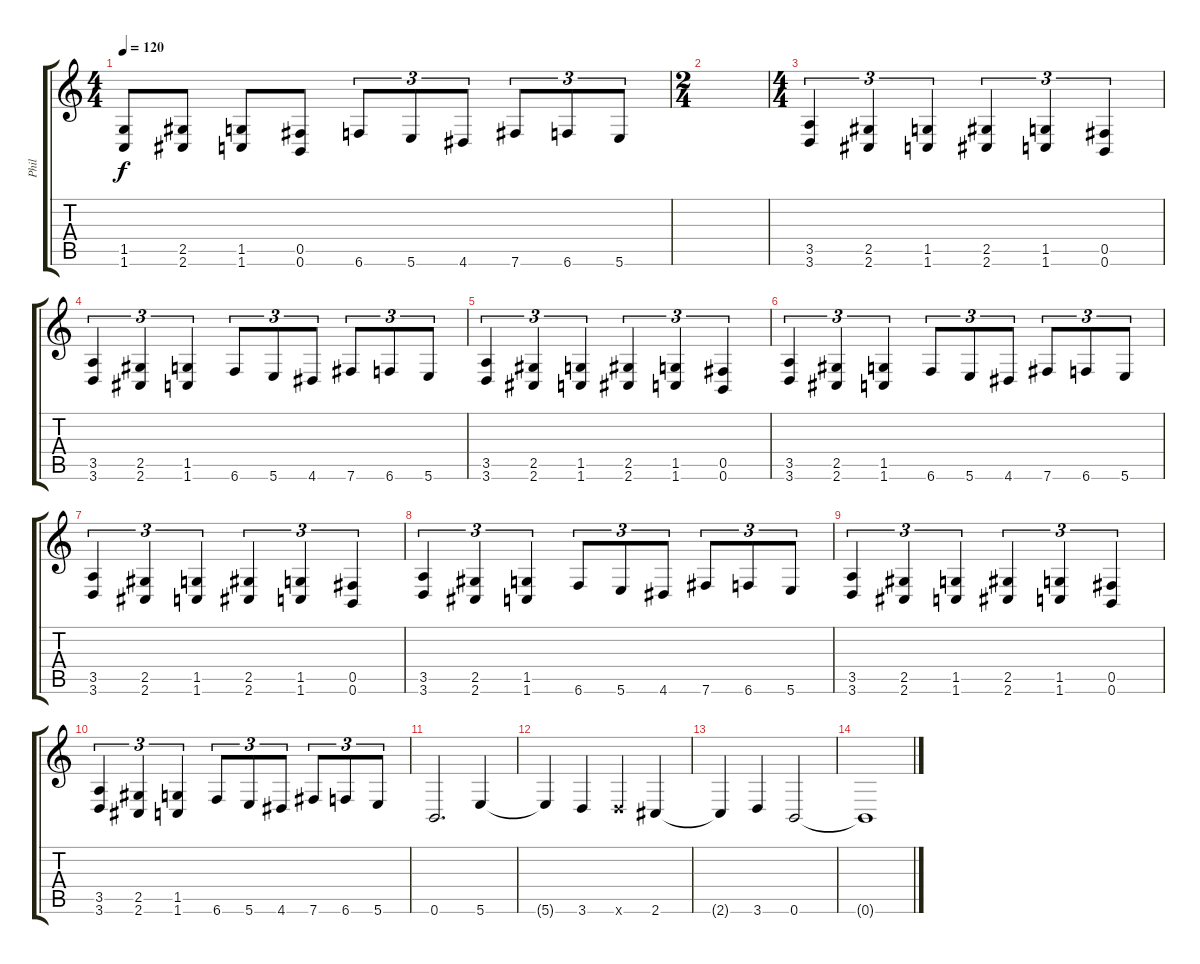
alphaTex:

\track ("Phil" "Phil") {instrument overdrivenguitar}
\staff {score tabs}
\tuning (Db4 Ab3 E3 B2 Gb2 B1) {hide}
\ts (4 4)
\tempo 120
\clef g2
\ks c
(1.5 1.6).8{dy f} (2.5 2.6).8 (1.5 1.6).8 (0.5 0.6).8 6.6.8{tu (3 2)} 5.6.8{tu (3 2)} 4.6.8{tu (3 2)} 7.6.8{tu (3 2)} 6.6.8{tu (3 2)} 5.6.8{tu (3 2)} |
\ts (2 4)
|
\ts (4 4)
(3.5 3.6).4{tu (3 2)} (2.5 2.6).4{tu (3 2)} (1.5 1.6).4{tu (3 2)} (2.5 2.6).4{tu (3 2)} (1.5 1.6).4{tu (3 2)} (0.5 0.6).4{tu (3 2)} |
(3.5 3.6).4{tu (3 2)} (2.5 2.6).4{tu (3 2)} (1.5 1.6).4{tu (3 2)} 6.6.8{tu (3 2)} 5.6.8{tu (3 2)} 4.6.8{tu (3 2)} 7.6.8{tu (3 2)} 6.6.8{tu (3 2)} 5.6.8{tu (3 2)} |
(3.5 3.6).4{tu (3 2)} (2.5 2.6).4{tu (3 2)} (1.5 1.6).4{tu (3 2)} (2.5 2.6).4{tu (3 2)} (1.5 1.6).4{tu (3 2)} (0.5 0.6).4{tu (3 2)} |
(3.5 3.6).4{tu (3 2)} (2.5 2.6).4{tu (3 2)} (1.5 1.6).4{tu (3 2)} 6.6.8{tu (3 2)} 5.6.8{tu (3 2)} 4.6.8{tu (3 2)} 7.6.8{tu (3 2)} 6.6.8{tu (3 2)} 5.6.8{tu (3 2)} |
(3.5 3.6).4{tu (3 2)} (2.5 2.6).4{tu (3 2)} (1.5 1.6).4{tu (3 2)} (2.5 2.6).4{tu (3 2)} (1.5 1.6).4{tu (3 2)} (0.5 0.6).4{tu (3 2)} |
(3.5 3.6).4{tu (3 2)} (2.5 2.6).4{tu (3 2)} (1.5 1.6).4{tu (3 2)} 6.6.8{tu (3 2)} 5.6.8{tu (3 2)} 4.6.8{tu (3 2)} 7.6.8{tu (3 2)} 6.6.8{tu (3 2)} 5.6.8{tu (3 2)} |
(3.5 3.6).4{tu (3 2)} (2.5 2.6).4{tu (3 2)} (1.5 1.6).4{tu (3 2)} (2.5 2.6).4{tu (3 2)} (1.5 1.6).4{tu (3 2)} (0.5 0.6).4{tu (3 2)} |
(3.5 3.6).4{tu (3 2)} (2.5 2.6).4{tu (3 2)} (1.5 1.6).4{tu (3 2)} 6.6.8{tu (3 2)} 5.6.8{tu (3 2)} 4.6.8{tu (3 2)} 7.6.8{tu (3 2)} 6.6.8{tu (3 2)} 5.6.8{tu (3 2)} |
0.6.2{d} 5.6.4 |
5.6{t}.4 3.6.4 3.6{x}.4 2.6.4 |
2.6{t}.4 3.6.4 0.6.2 |
0.6{t}.1
